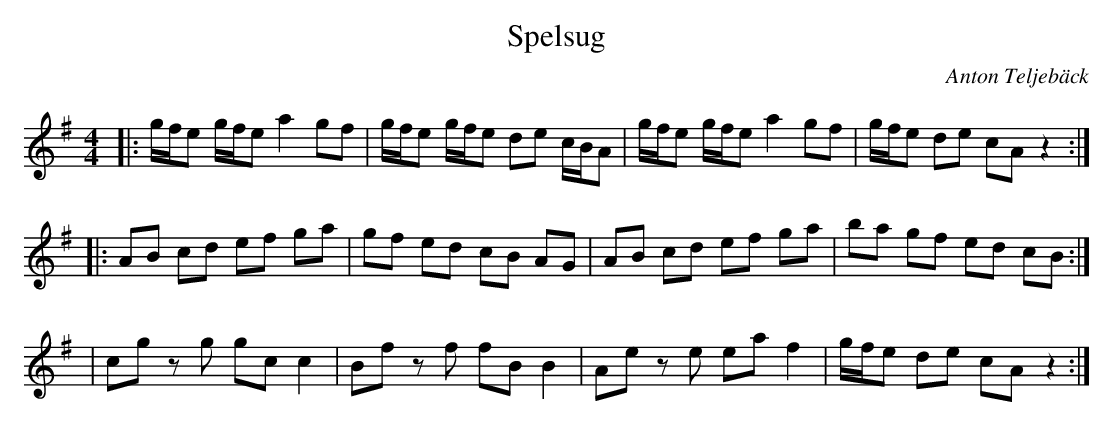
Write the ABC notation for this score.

X:1
T:Spelsug
C:Anton Teljebäck
M:4/4
L:1/8
K:G
|: g/f/e g/f/e a2 gf | g/f/e g/f/e de c/B/A | g/f/e g/f/e a2 gf | g/f/e de cA z2 :|
|: AB cd ef ga | gf ed cB AG | AB cd ef ga | ba gf ed cB :|
|cg zg gc c2 | Bf zf fB B2 | Ae ze ea f2 | g/f/e de cA z2 :|
